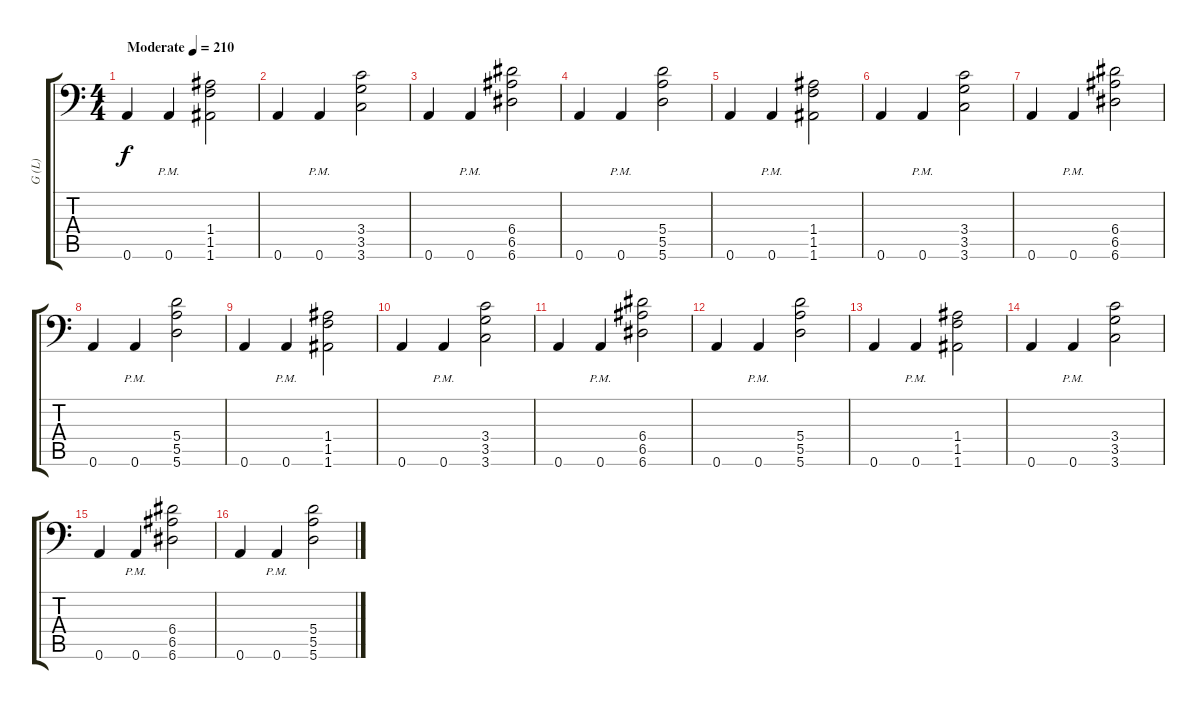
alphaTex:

\track ("G (L)" "G (L)") {instrument distortionguitar}
\staff {score tabs}
\tuning (D4 A3 D3 A2 E2 A1) {hide}
\ts (4 4)
\tempo (210 "Moderate")
\clef f4
\ks c
0.6.4{dy f instrument distortionguitar} 0.6{pm}.4 (1.4 1.5 1.6).2 |
0.6.4 0.6{pm}.4 (3.4 3.5 3.6).2 |
0.6.4 0.6{pm}.4 (6.4 6.5 6.6).2 |
0.6.4 0.6{pm}.4 (5.4 5.5 5.6).2 |
0.6.4 0.6{pm}.4 (1.4 1.5 1.6).2 |
0.6.4 0.6{pm}.4 (3.4 3.5 3.6).2 |
0.6.4 0.6{pm}.4 (6.4 6.5 6.6).2 |
0.6.4 0.6{pm}.4 (5.4 5.5 5.6).2 |
0.6.4 0.6{pm}.4 (1.4 1.5 1.6).2 |
0.6.4 0.6{pm}.4 (3.4 3.5 3.6).2 |
0.6.4 0.6{pm}.4 (6.4 6.5 6.6).2 |
0.6.4 0.6{pm}.4 (5.4 5.5 5.6).2 |
0.6.4 0.6{pm}.4 (1.4 1.5 1.6).2 |
0.6.4 0.6{pm}.4 (3.4 3.5 3.6).2 |
0.6.4 0.6{pm}.4 (6.4 6.5 6.6).2 |
0.6.4 0.6{pm}.4 (5.4 5.5 5.6).2
